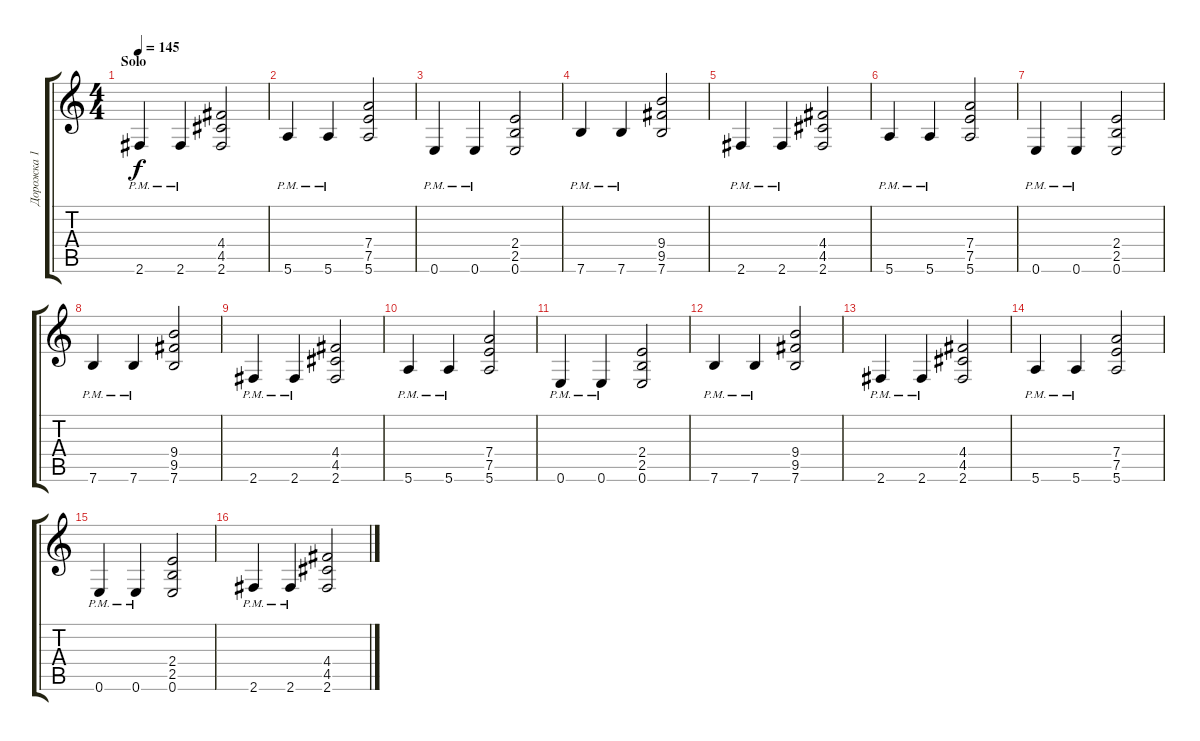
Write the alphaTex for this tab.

\track ("Дорожка 1" "Дорожка 1") {instrument acousticguitarsteel}
\staff {score tabs}
\tuning (E4 B3 G3 D3 A2 E2) {hide}
\ts (4 4)
\section ("" "Solo")
\tempo 145
\clef g2
\ks c
2.6{pm}.4{dy f} 2.6{pm}.4 (4.4 4.5 2.6).2 |
5.6{pm}.4{volume 16 instrument distortionguitar} 5.6{pm}.4 (7.4 7.5 5.6).2 |
0.6{pm}.4 0.6{pm}.4 (2.4 2.5 0.6).2 |
7.6{pm}.4 7.6{pm}.4 (9.4 9.5 7.6).2 |
2.6{pm}.4 2.6{pm}.4 (4.4 4.5 2.6).2 |
5.6{pm}.4{volume 16 instrument distortionguitar} 5.6{pm}.4 (7.4 7.5 5.6).2 |
0.6{pm}.4 0.6{pm}.4 (2.4 2.5 0.6).2 |
7.6{pm}.4 7.6{pm}.4 (9.4 9.5 7.6).2 |
2.6{pm}.4 2.6{pm}.4 (4.4 4.5 2.6).2 |
5.6{pm}.4{volume 16 instrument distortionguitar} 5.6{pm}.4 (7.4 7.5 5.6).2 |
0.6{pm}.4 0.6{pm}.4 (2.4 2.5 0.6).2 |
7.6{pm}.4 7.6{pm}.4 (9.4 9.5 7.6).2 |
2.6{pm}.4{volume 16 instrument distortionguitar} 2.6{pm}.4 (4.4 4.5 2.6).2 |
5.6{pm}.4{volume 16 instrument distortionguitar} 5.6{pm}.4 (7.4 7.5 5.6).2 |
0.6{pm}.4 0.6{pm}.4 (2.4 2.5 0.6).2 |
2.6{pm}.4 2.6{pm}.4 (4.4 4.5 2.6).2
